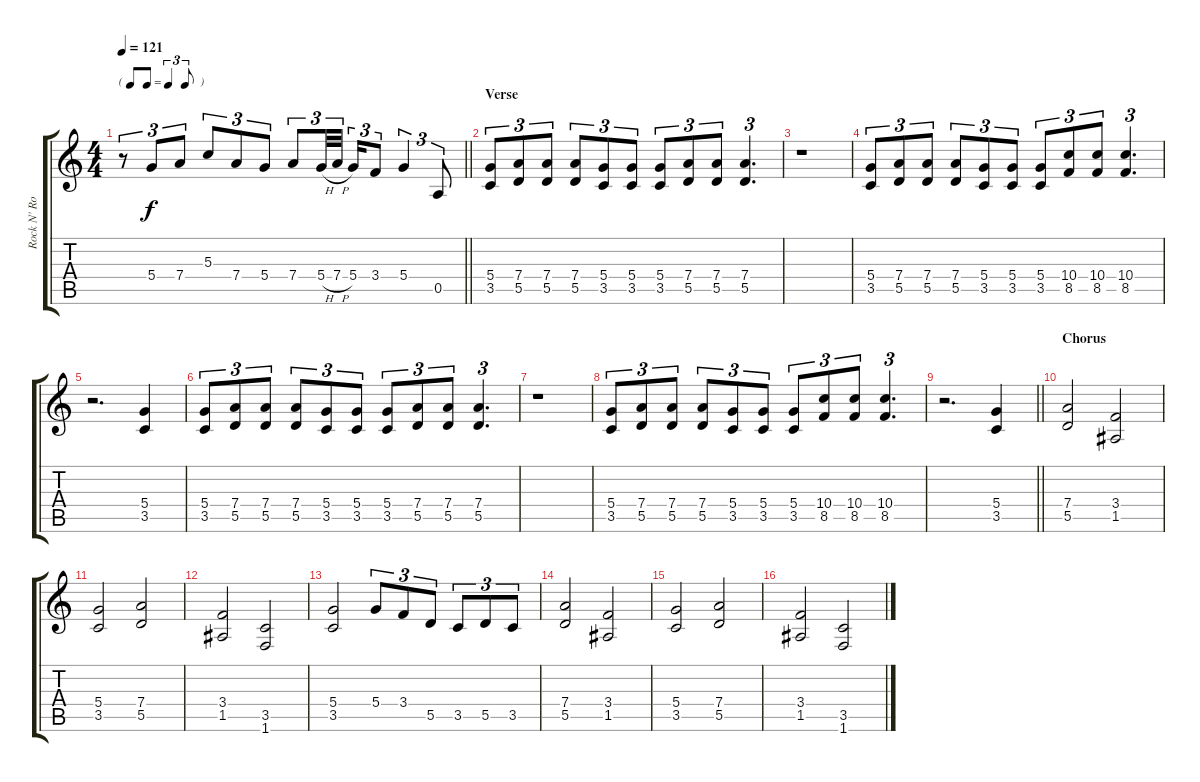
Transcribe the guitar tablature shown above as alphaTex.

\track ("Rock N' Rolf" "Rock N' Ro") {instrument distortionguitar}
\staff {score tabs}
\tuning (E4 B3 G3 D3 A2 E2) {hide}
\ts (4 4)
\tf triplet8th
\tempo 121
\clef g2
\barLineRight lightlight
\ks c
r.8{tu (3 2) dy f} 5.4.8{tu (3 2)} 7.4.8{tu (3 2)} 5.3.8{tu (3 2)} 7.4.8{tu (3 2)} 5.4.8{tu (3 2)} 7.4.8{tu (3 2)} 5.4{h}.32{tu (3 2)} 7.4{h}.32{tu (3 2) beam splitsecondary} 5.4.16{tu (3 2)} 3.4.8{tu (3 2)} 5.4.4{tu (3 2)} 0.5.8{tu (3 2)} |
\section ("" "Verse")
(5.4 3.5).8{tu (3 2)} (7.4 5.5).8{tu (3 2)} (7.4 5.5).8{tu (3 2)} (7.4 5.5).8{tu (3 2)} (5.4 3.5).8{tu (3 2)} (5.4 3.5).8{tu (3 2)} (5.4 3.5).8{tu (3 2)} (7.4 5.5).8{tu (3 2)} (7.4 5.5).8{tu (3 2)} (7.4 5.5).4{d tu (3 2)} |
r.1 |
(5.4 3.5).8{tu (3 2)} (7.4 5.5).8{tu (3 2)} (7.4 5.5).8{tu (3 2)} (7.4 5.5).8{tu (3 2)} (5.4 3.5).8{tu (3 2)} (5.4 3.5).8{tu (3 2)} (5.4 3.5).8{tu (3 2)} (10.4 8.5).8{tu (3 2)} (10.4 8.5).8{tu (3 2)} (10.4 8.5).4{d tu (3 2)} |
r.2{d} (5.4 3.5).4 |
(5.4 3.5).8{tu (3 2)} (7.4 5.5).8{tu (3 2)} (7.4 5.5).8{tu (3 2)} (7.4 5.5).8{tu (3 2)} (5.4 3.5).8{tu (3 2)} (5.4 3.5).8{tu (3 2)} (5.4 3.5).8{tu (3 2)} (7.4 5.5).8{tu (3 2)} (7.4 5.5).8{tu (3 2)} (7.4 5.5).4{d tu (3 2)} |
r.1 |
(5.4 3.5).8{tu (3 2)} (7.4 5.5).8{tu (3 2)} (7.4 5.5).8{tu (3 2)} (7.4 5.5).8{tu (3 2)} (5.4 3.5).8{tu (3 2)} (5.4 3.5).8{tu (3 2)} (5.4 3.5).8{tu (3 2)} (10.4 8.5).8{tu (3 2)} (10.4 8.5).8{tu (3 2)} (10.4 8.5).4{d tu (3 2)} |
\barLineRight lightlight
r.2{d} (5.4 3.5).4 |
\section ("" "Chorus")
(7.4 5.5).2 (3.4 1.5).2 |
(5.4 3.5).2 (7.4 5.5).2 |
(3.4 1.5).2 (3.5 1.6).2 |
(5.4 3.5).2 5.4.8{tu (3 2)} 3.4.8{tu (3 2)} 5.5.8{tu (3 2)} 3.5.8{tu (3 2)} 5.5.8{tu (3 2)} 3.5.8{tu (3 2)} |
(7.4 5.5).2 (3.4 1.5).2 |
(5.4 3.5).2 (7.4 5.5).2 |
(3.4 1.5).2 (3.5 1.6).2
